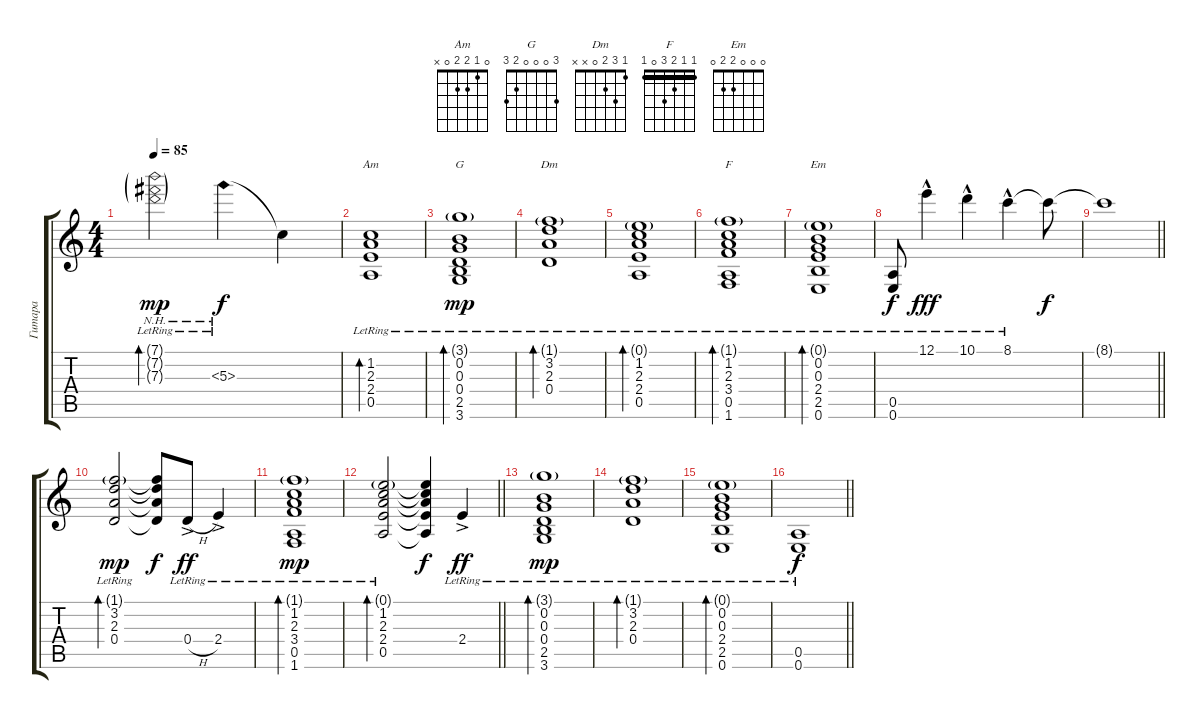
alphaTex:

\track ("Гитара" "Гитара") {instrument electricguitarclean}
\staff {score tabs}
\tuning (E4 B3 G3 D3 A2 E2) {hide}
\chord ("Am" 0 1 2 2 0 x)
\chord ("G" 3 0 0 0 2 3)
\chord ("Dm" 1 3 2 0 x x)
\chord ("F" 1 1 2 3 0 1) {barre 1}
\chord ("Em" 0 0 0 2 2 0)
\ts (4 4)
\tempo 85
\clef g2
\ks c
(7.1{nh g lr} 7.2{nh g lr} 7.3{nh g lr}).2{bd 480 dy mp} 5.3{nh lr}.4{dy f} 5.3{t}.4 |
(1.2{lr} 2.3{lr} 2.4{lr} 0.5{lr}).1{bd 240 ch "Am"} |
(3.1{g lr} 0.2{lr} 0.3{lr} 0.4{lr} 2.5{lr} 3.6{lr}).1{bd 240 ch "G" dy mp} |
(1.1{g lr} 3.2{lr} 2.3{lr} 0.4{lr}).1{bd 240 ch "Dm"} |
(0.1{g lr} 1.2{lr} 2.3{lr} 2.4{lr} 0.5{lr}).1{bd 240} |
(1.1{g lr} 1.2{lr} 2.3{lr} 3.4{lr} 0.5{lr} 1.6{lr}).1{bd 240 ch "F"} |
(0.1{g lr} 0.2{lr} 0.3{lr} 2.4{lr} 2.5{lr} 0.6{lr}).1{bd 240 ch "Em"} |
(0.5{lr} 0.6{lr}).8{dy f instrument electricguitarclean} 12.1{hac lr}.4{dy fff instrument electricguitarclean} 10.1{hac lr}.4 8.1{hac lr}.4 8.1{t}.8{dy f} |
\barLineRight lightlight
8.1{t}.1 |
(1.1{g lr} 3.2{lr} 2.3{lr} 0.4{lr}).2{bd 240 dy mp} (1.1{t} 3.2{t} 2.3{t} 0.4{t}).8{dy f} 0.4{h ac lr}.8{dy ff} 2.4{ac lr}.4 |
(1.1{g lr} 1.2{lr} 2.3{lr} 3.4{lr} 0.5{lr} 1.6{lr}).1{bd 240 dy mp} |
\barLineRight lightlight
(0.1{g lr} 1.2{lr} 2.3{lr} 2.4{lr} 0.5{lr}).2{bd 240} (0.1{t} 1.2{t} 2.3{t} 2.4{t} 0.5{t}).4{dy f} 2.4{ac lr}.4{dy ff} |
(3.1{g lr} 0.2{lr} 0.3{lr} 0.4{lr} 2.5{lr} 3.6{lr}).1{bd 240 dy mp} |
(1.1{g lr} 3.2{lr} 2.3{lr} 0.4{lr}).1{bd 240} |
(0.1{g lr} 0.2{lr} 0.3{lr} 2.4{lr} 2.5{lr} 0.6{lr}).1{bd 240} |
\barLineRight lightlight
(0.5{lr} 0.6{lr}).1{dy f instrument electricguitarclean}
